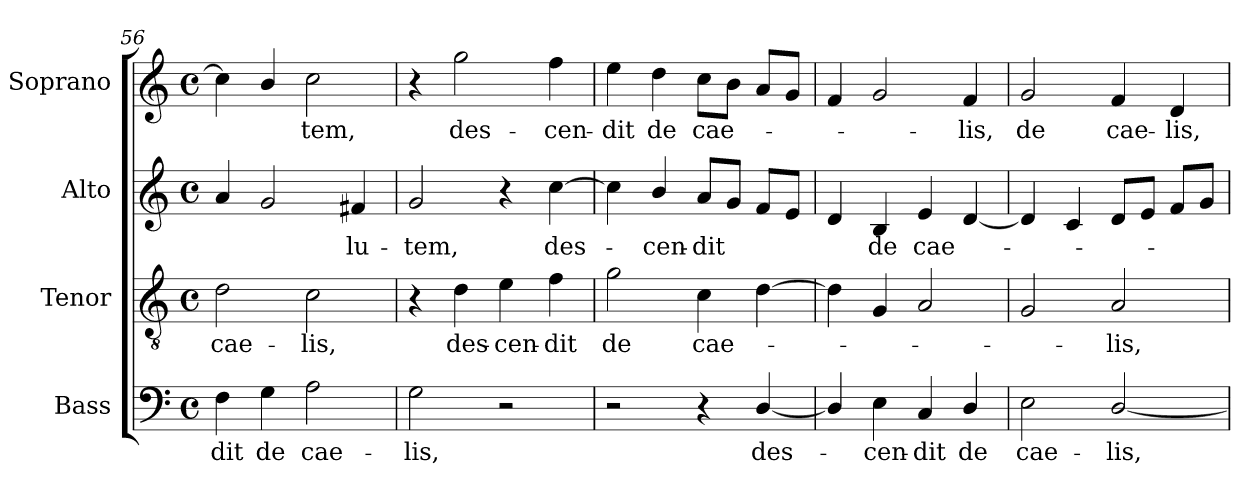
**kern	**text	**kern	**text	**kern	**text	**kern	**text
*part4	*part4	*part3	*part3	*part2	*part2	*part1	*part1
*staff4	*staff4	*staff3	*staff3	*staff2	*staff2	*staff1	*staff1
*I"Bass	*	*I"Tenor	*	*I"Alto	*	*I"Soprano	*
*I'B.	*	*I'T.	*	*I'A.	*	*I'S.	*
*clefF4	*	*clefGv2	*	*clefG2	*	*clefG2	*
*	*	*ITrd7c12	*	*	*	*	*
*k[]	*	*k[]	*	*k[]	*	*k[]	*
*C:	*	*C:	*	*C:	*	*C:	*
*M4/4	*	*M4/4	*	*M4/4	*	*M4/4	*
*met(c)	*	*met(c)	*	*met(c)	*	*met(c)	*
=56	=56	=56	=56	=56	=56	=56	=56
!	!LO:LY:b:color=#000000	!	!	!	!	!	!
!	!	!	!LO:LY:b:color=#000000	!	!	!	!
4Fi\	-dit	2Di\	cae-	4ai/	.	4cci\]	.
!	!LO:LY:b:color=#000000	!	!	!	!	!	!
4Gi\	de	.	.	2gi/	.	4bi/	.
!	!LO:LY:b:color=#000000	!	!	!	!	!	!
!	!	!	!LO:LY:b:color=#000000	!	!	!	!
!	!	!	!	!	!	!	!LO:LY:b:color=#000000
2Ai\	cae-	2Ci\	-lis,	.	.	2cci\	-tem,
!	!	!	!	!	!LO:LY:b:color=#000000	!	!
.	.	.	.	4f#i/	-lu-	.	.
!!LO:LB:g=z
=57	=57	=57	=57	=57	=57	=57	=57
!	!LO:LY:b:color=#000000	!	!	!	!	!	!
!	!	!	!	!	!LO:LY:b:color=#000000	!	!
2Gi\	-lis,	4r	.	2gi/	-tem,	4r	.
!	!	!	!LO:LY:b:color=#000000	!	!	!	!
!	!	!	!	!	!	!	!LO:LY:b:color=#000000
.	.	4Di\	des-	.	.	2ggi\	des-
!	!	!	!LO:LY:b:color=#000000	!	!	!	!
2r	.	4Ei\	-cen-	4r	.	.	.
!	!	!	!LO:LY:b:color=#000000	!	!	!	!
!	!	!	!	!	!LO:LY:b:color=#000000	!	!
!	!	!	!	!	!	!	!LO:LY:b:color=#000000
.	.	4Fi\	-dit	[4cci\	des-	4ffi\	-cen-
=58	=58	=58	=58	=58	=58	=58	=58
!	!	!	!LO:LY:b:color=#000000	!	!	!	!
!	!	!	!	!	!	!	!LO:LY:b:color=#000000
2r	.	2Gi\	de	4cci\]	.	4eei\	-dit
!	!	!	!	!	!LO:LY:b:color=#000000	!	!
!	!	!	!	!	!	!	!LO:LY:b:color=#000000
.	.	.	.	4bi/	-cen-	4ddi\	de
!	!	!	!LO:LY:b:color=#000000	!	!	!	!
!	!	!	!	!	!LO:LY:b:color=#000000	!	!
!	!	!	!	!	!	!	!LO:LY:b:color=#000000
4r	.	4Ci\	cae-	8ai/L	-dit	8cci\L	cae-
.	.	.	.	8gi/J	.	8bi\J	.
!	!LO:LY:b:color=#000000	!	!	!	!	!	!
[4Di/	des-	[4Di\	.	8fi/L	.	8ai/L	.
.	.	.	.	8ei/J	.	8gi/J	.
=59	=59	=59	=59	=59	=59	=59	=59
4Di/]	.	4Di\]	.	4di/	.	4fi/	.
!	!LO:LY:b:color=#000000	!	!	!	!	!	!
!	!	!	!	!	!LO:LY:b:color=#000000	!	!
4Ei\	-cen-	4GGi/	.	4Bi/	de	2gi/	.
!	!LO:LY:b:color=#000000	!	!	!	!	!	!
!	!	!	!	!	!LO:LY:b:color=#000000	!	!
4Ci/	-dit	2AAi/	.	4ei/	cae-	.	.
!	!LO:LY:b:color=#000000	!	!	!	!	!	!
!	!	!	!	!	!	!	!LO:LY:b:color=#000000
4Di/	de	.	.	[4di/	.	4fi/	-lis,
=60	=60	=60	=60	=60	=60	=60	=60
!	!LO:LY:b:color=#000000	!	!	!	!	!	!
!	!	!	!	!	!	!	!LO:LY:b:color=#000000
2Ei\	cae-	2GGi/	.	4di/]	.	2gi/	de
.	.	.	.	4ci/	.	.	.
!	!LO:LY:b:color=#000000	!	!	!	!	!	!
!	!	!	!LO:LY:b:color=#000000	!	!	!	!
!	!	!	!	!	!	!	!LO:LY:b:color=#000000
[2Di/	-lis,	2AAi/	-lis,	8di/L	.	4fi/	cae-
.	.	.	.	8ei/J	.	.	.
!	!	!	!	!	!	!	!LO:LY:b:color=#000000
.	.	.	.	8fi/L	.	4di/	-lis,
.	.	.	.	8gi/J	.	.	.
=	=	=	=	=	=	=	=
*-	*-	*-	*-	*-	*-	*-	*-
